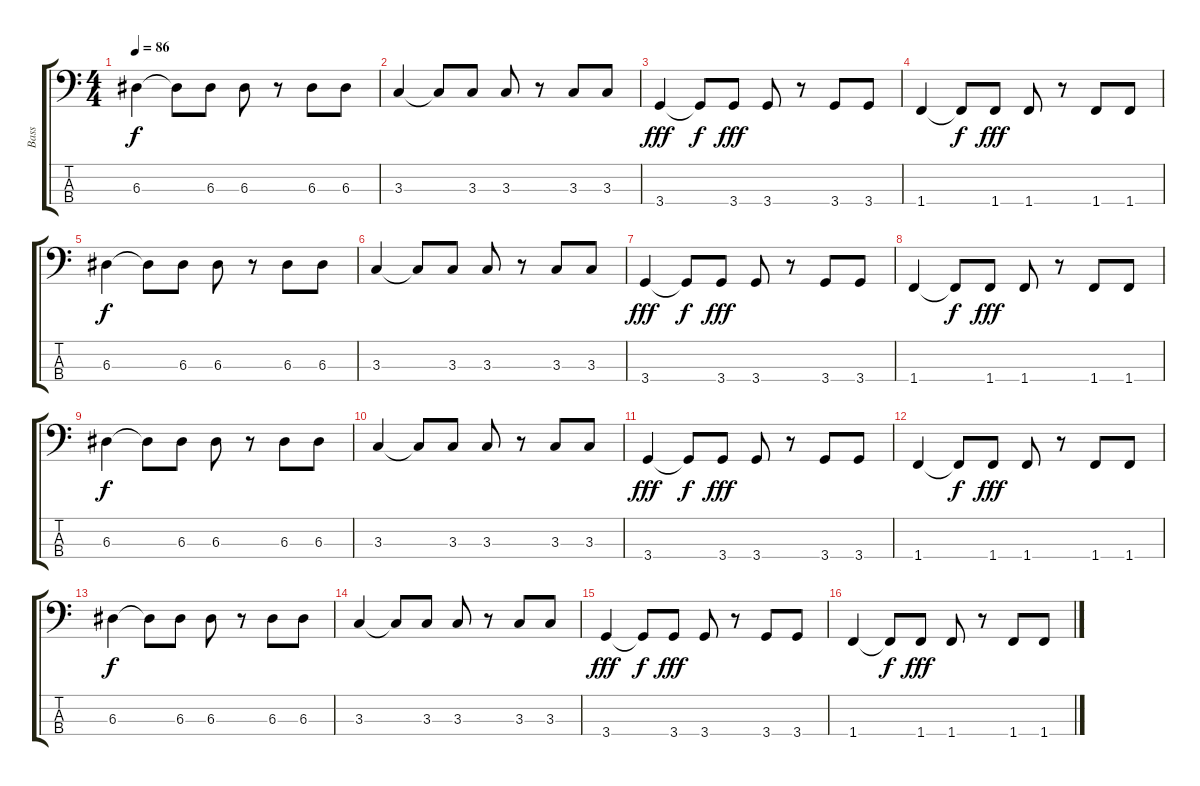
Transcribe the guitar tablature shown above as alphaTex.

\track ("Bass" "Bass") {instrument electricbassfinger}
\staff {score tabs}
\tuning (G2 D2 A1 E1) {hide}
\ts (4 4)
\tempo 86
\clef f4
\ks c
6.3.4{dy f instrument electricbassfinger} 6.3{t}.8 6.3.8 6.3.8 r.8 6.3.8 6.3.8 |
3.3.4 3.3{t}.8 3.3.8 3.3.8 r.8 3.3.8 3.3.8 |
3.4.4{dy fff} 3.4{t}.8{dy f} 3.4.8{dy fff} 3.4.8 r.8 3.4.8 3.4.8 |
1.4.4 1.4{t}.8{dy f} 1.4.8{dy fff} 1.4.8 r.8 1.4.8 1.4.8 |
6.3.4{dy f} 6.3{t}.8 6.3.8 6.3.8 r.8 6.3.8 6.3.8 |
3.3.4 3.3{t}.8 3.3.8 3.3.8 r.8 3.3.8 3.3.8 |
3.4.4{dy fff} 3.4{t}.8{dy f} 3.4.8{dy fff} 3.4.8 r.8 3.4.8 3.4.8 |
1.4.4 1.4{t}.8{dy f} 1.4.8{dy fff} 1.4.8 r.8 1.4.8 1.4.8 |
6.3.4{dy f} 6.3{t}.8 6.3.8 6.3.8 r.8 6.3.8 6.3.8 |
3.3.4 3.3{t}.8 3.3.8 3.3.8 r.8 3.3.8 3.3.8 |
3.4.4{dy fff} 3.4{t}.8{dy f} 3.4.8{dy fff} 3.4.8 r.8 3.4.8 3.4.8 |
1.4.4 1.4{t}.8{dy f} 1.4.8{dy fff} 1.4.8 r.8 1.4.8 1.4.8 |
6.3.4{dy f} 6.3{t}.8 6.3.8 6.3.8 r.8 6.3.8 6.3.8 |
3.3.4 3.3{t}.8 3.3.8 3.3.8 r.8 3.3.8 3.3.8 |
3.4.4{dy fff} 3.4{t}.8{dy f} 3.4.8{dy fff} 3.4.8 r.8 3.4.8 3.4.8 |
1.4.4 1.4{t}.8{dy f} 1.4.8{dy fff} 1.4.8 r.8 1.4.8 1.4.8
